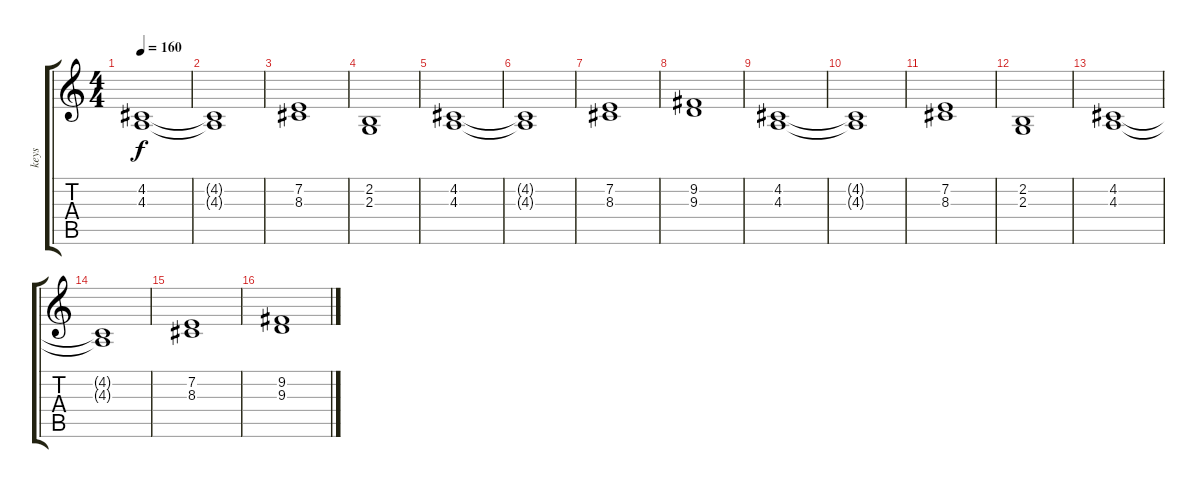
\track ("keys" "keys") {instrument drawbarorgan}
\staff {score tabs}
\tuning (D4 A3 F3 C3 G2 D2) {hide}
\ts (4 4)
\tempo 160
\clef g2
\ks c
(4.2 4.3).1{dy f} |
(4.2{t} 4.3{t}).1 |
(7.2 8.3).1 |
(2.2 2.3).1 |
(4.2 4.3).1 |
(4.2{t} 4.3{t}).1 |
(7.2 8.3).1 |
(9.2 9.3).1 |
(4.2 4.3).1 |
(4.2{t} 4.3{t}).1 |
(7.2 8.3).1 |
(2.2 2.3).1 |
(4.2 4.3).1 |
(4.2{t} 4.3{t}).1 |
(7.2 8.3).1 |
(9.2 9.3).1
